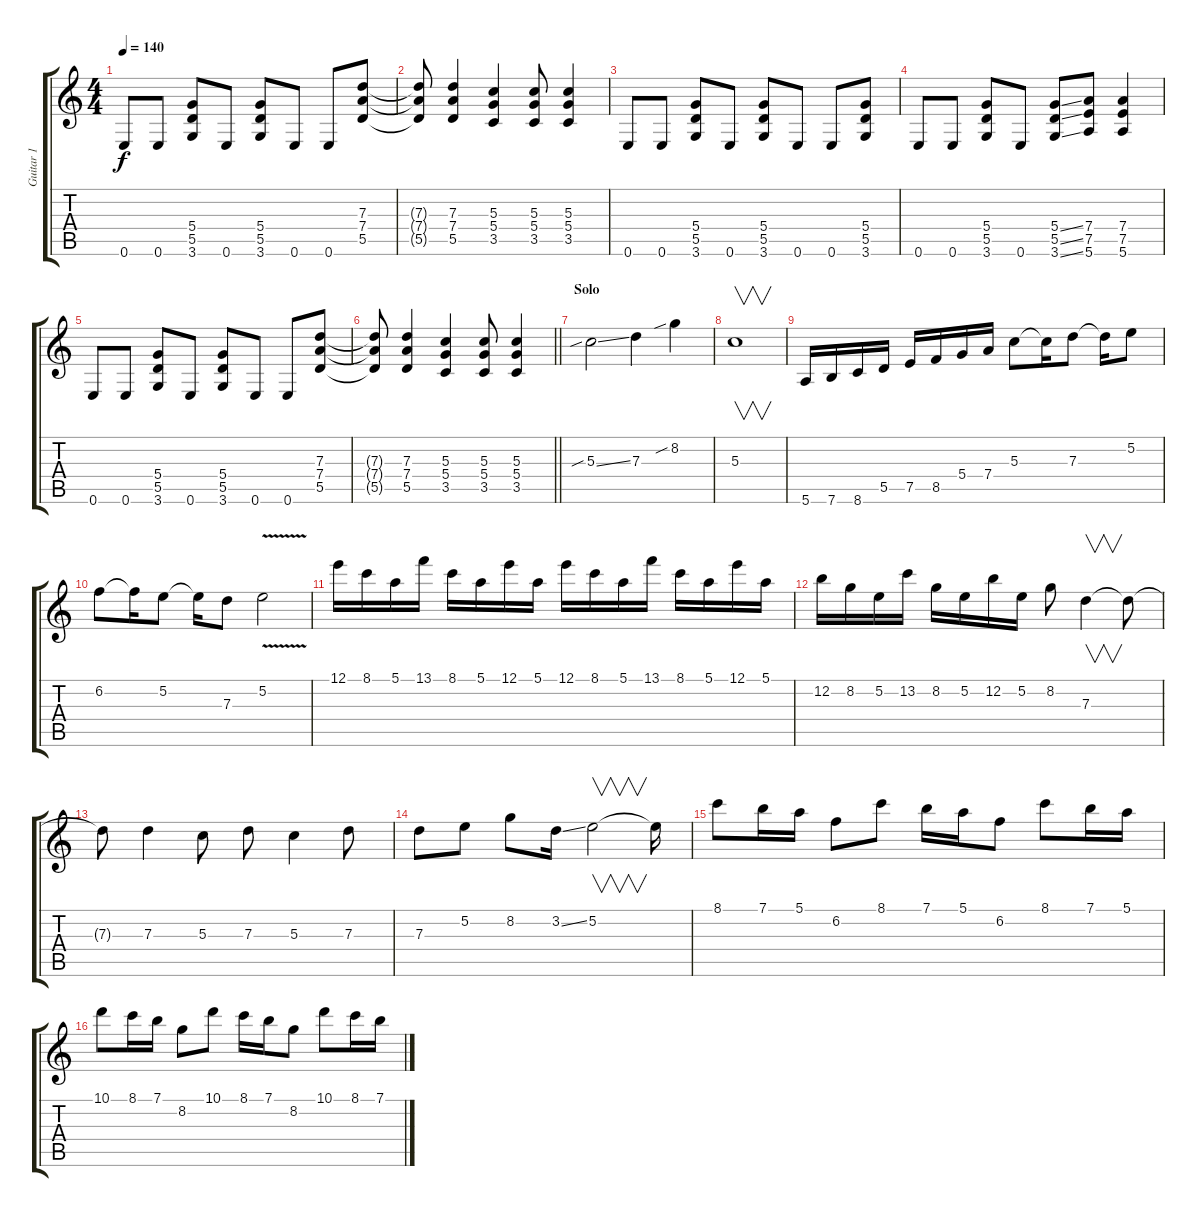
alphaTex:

\track ("Guitar 1" "Guitar 1") {instrument distortionguitar}
\staff {score tabs}
\tuning (E4 B3 G3 D3 A2 E2) {hide}
\ts (4 4)
\tempo 140
\clef g2
\ks c
0.6.8{dy f} 0.6.8 (5.4 5.5 3.6).8 0.6.8 (5.4 5.5 3.6).8 0.6.8 0.6.8 (7.3 7.4 5.5).8 |
(7.3{t} 7.4{t} 5.5{t}).8 (7.3 7.4 5.5).4 (5.3 5.4 3.5).4 (5.3 5.4 3.5).8 (5.3 5.4 3.5).4 |
0.6.8 0.6.8 (5.4 5.5 3.6).8 0.6.8 (5.4 5.5 3.6).8 0.6.8 0.6.8 (5.4 5.5 3.6).8 |
0.6.8 0.6.8 (5.4 5.5 3.6).8 0.6.8 (5.4{ss} 5.5{ss} 3.6{ss}).8 (7.4 7.5 5.6).8 (7.4 7.5 5.6).4 |
0.6.8 0.6.8 (5.4 5.5 3.6).8 0.6.8 (5.4 5.5 3.6).8 0.6.8 0.6.8 (7.3 7.4 5.5).8 |
\barLineRight lightlight
(7.3{t} 7.4{t} 5.5{t}).8 (7.3 7.4 5.5).4 (5.3 5.4 3.5).4 (5.3 5.4 3.5).8 (5.3 5.4 3.5).4 |
\section ("" "Solo")
5.3{sib ss}.2 7.3.4 8.2{sib}.4 |
5.3.1{v} |
5.6.16 7.6.16 8.6.16 5.5.16 7.5.16 8.5.16 5.4.16 7.4.16 5.3.8 5.3{t}.16 7.3.8 7.3{t}.16 5.2.8 |
6.2.8 6.2{t}.16 5.2.8 5.2{t}.16 7.3.8 5.2{v}.2 |
12.1.16 8.1.16 5.1.16 13.1.16 8.1.16 5.1.16 12.1.16 5.1.16 12.1.16 8.1.16 5.1.16 13.1.16 8.1.16 5.1.16 12.1.16 5.1.16 |
12.2.16 8.2.16 5.2.16 13.2.16 8.2.16 5.2.16 12.2.16 5.2.16 8.2.8 7.3.4{v} 7.3{t}.8 |
7.3{t}.8 7.3.4 5.3.8 7.3.8 5.3.4 7.3.8 |
7.3.8 5.2.8 8.2.8 3.2{ss}.16 5.2.2{v} 5.2{t}.16 |
8.1.8 7.1.16 5.1.16 6.2.8 8.1.8 7.1.16 5.1.16 6.2.8 8.1.8 7.1.16 5.1.16 |
10.1.8 8.1.16 7.1.16 8.2.8 10.1.8 8.1.16 7.1.16 8.2.8 10.1.8 8.1.16 7.1.16
